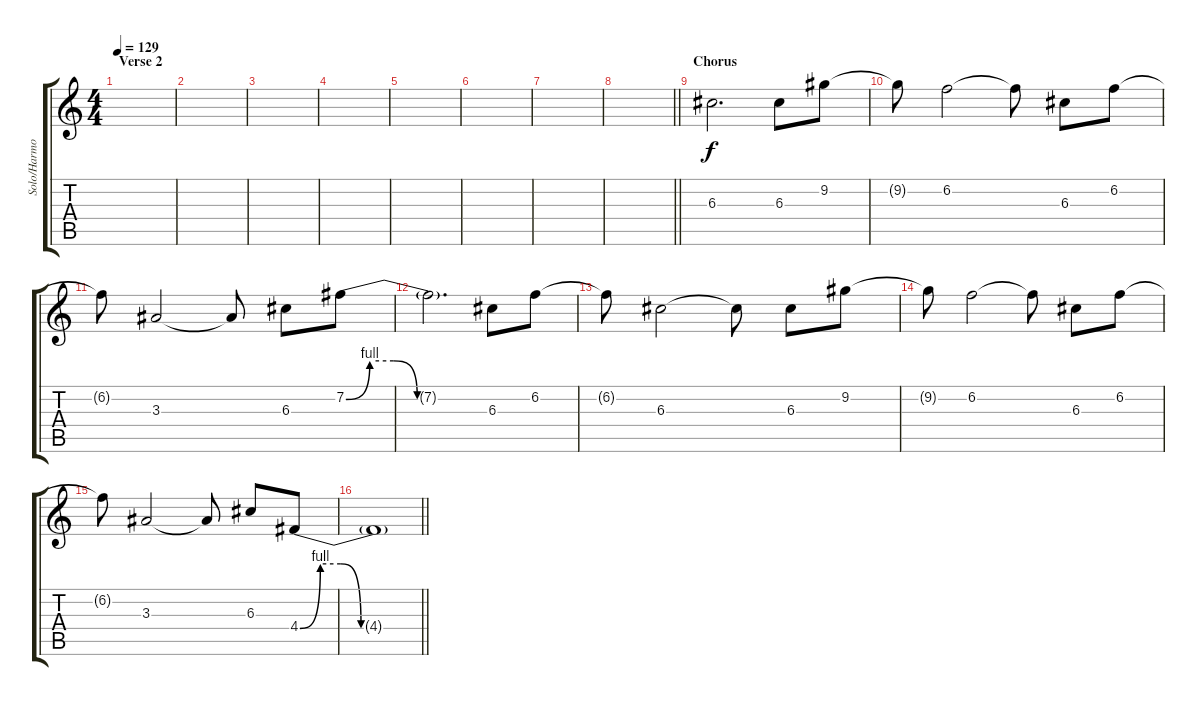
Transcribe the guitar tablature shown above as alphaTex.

\track ("Solo/Harmony Guitar" "Solo/Harmo") {instrument overdrivenguitar}
\staff {score tabs}
\tuning (E4 B3 G3 D3 A2 E2) {hide}
\ts (4 4)
\section ("" "Verse 2")
\tempo 129
\clef g2
\ks c
|
|
|
|
|
|
|
\barLineRight lightlight
|
\section ("" "Chorus")
6.3.2{d volume 11} 6.3.8 9.2.8 |
9.2{t}.8 6.2.2 6.2{t}.8 6.3.8 6.2.8 |
6.2{t}.8 3.3.2 3.3{t}.8 6.3.8 7.2{be (custom 0 0 10 4 20 4 30 0 60 0)}.8 |
7.2{t}.2{d} 6.3.8 6.2.8 |
6.2{t}.8 6.3.2 6.3{t}.8 6.3.8 9.2.8 |
9.2{t}.8 6.2.2 6.2{t}.8 6.3.8 6.2.8 |
6.2{t}.8 3.3.2 3.3{t}.8 6.3.8 4.4{be (custom 0 0 10 4 20 4 30 0 60 0)}.8 |
\barLineRight lightlight
4.4{t}.1
